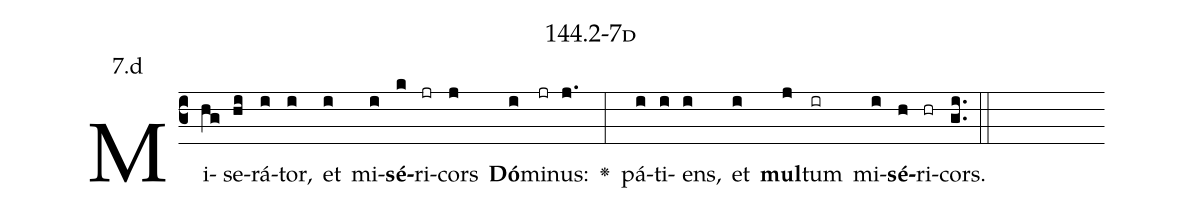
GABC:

name: 144.2-7d;
annotation: 7.d;
%%
(c3)Mi(hg)se(hi)rá(i)tor,(i) et(i) mi(i)<b>sé</b>(k)ri(jr)cors(j) <b>Dó</b>(i)mi(jr)nus:(j.) <v>\greheightstar</v>(:) pá(i)ti(i)ens,(i) et(i) <b>mul</b>(j)tum(ir) mi(i)<b>sé</b>(h)ri(hr)cors.(gi..) (::)


%E(i) u(i) o(j) u(i) a(h) e.(gi..) (::)
